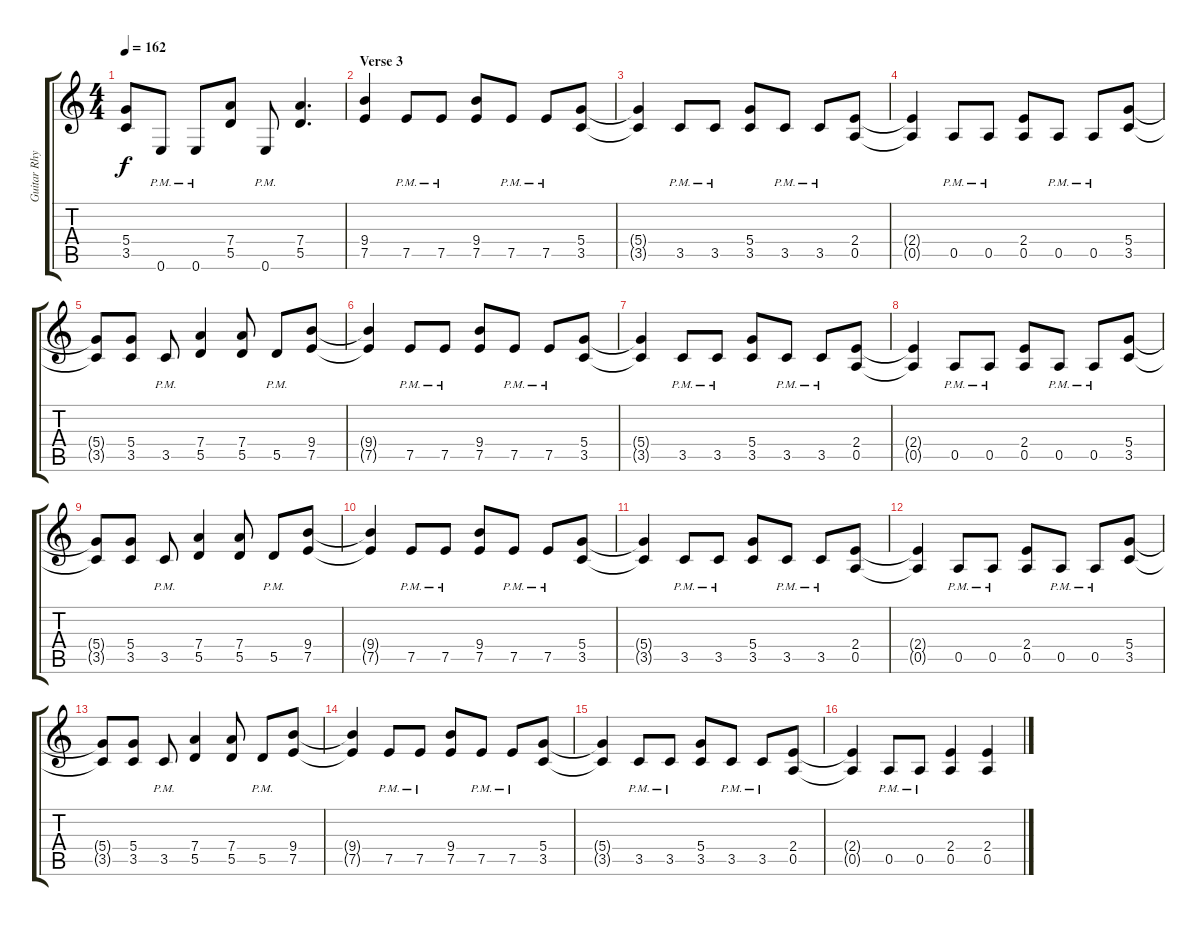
\track ("Guitar Rhythm" "Guitar Rhy") {instrument distortionguitar}
\staff {score tabs}
\tuning (E4 B3 G3 D3 A2 E2) {hide}
\ts (4 4)
\tempo 162
\clef g2
\ks c
(5.4 3.5).8{dy f} 0.6{pm}.8 0.6{pm}.8 (7.4 5.5).8 0.6{pm}.8 (7.4 5.5).4{d} |
\section ("" "Verse 3")
(9.4 7.5).4 7.5{pm}.8 7.5{pm}.8 (9.4 7.5).8 7.5{pm}.8 7.5{pm}.8 (5.4 3.5).8 |
(5.4{t} 3.5{t}).4 3.5{pm}.8 3.5{pm}.8 (5.4 3.5).8 3.5{pm}.8 3.5{pm}.8 (2.4 0.5).8 |
(2.4{t} 0.5{t}).4 0.5{pm}.8 0.5{pm}.8 (2.4 0.5).8 0.5{pm}.8 0.5{pm}.8 (5.4 3.5).8 |
(5.4{t} 3.5{t}).8 (5.4 3.5).8 3.5{pm}.8 (7.4 5.5).4 (7.4 5.5).8 5.5{pm}.8 (9.4 7.5).8 |
(9.4{t} 7.5{t}).4 7.5{pm}.8 7.5{pm}.8 (9.4 7.5).8 7.5{pm}.8 7.5{pm}.8 (5.4 3.5).8 |
(5.4{t} 3.5{t}).4 3.5{pm}.8 3.5{pm}.8 (5.4 3.5).8 3.5{pm}.8 3.5{pm}.8 (2.4 0.5).8 |
(2.4{t} 0.5{t}).4 0.5{pm}.8 0.5{pm}.8 (2.4 0.5).8 0.5{pm}.8 0.5{pm}.8 (5.4 3.5).8 |
(5.4{t} 3.5{t}).8 (5.4 3.5).8 3.5{pm}.8 (7.4 5.5).4 (7.4 5.5).8 5.5{pm}.8 (9.4 7.5).8 |
(9.4{t} 7.5{t}).4 7.5{pm}.8 7.5{pm}.8 (9.4 7.5).8 7.5{pm}.8 7.5{pm}.8 (5.4 3.5).8 |
(5.4{t} 3.5{t}).4 3.5{pm}.8 3.5{pm}.8 (5.4 3.5).8 3.5{pm}.8 3.5{pm}.8 (2.4 0.5).8 |
(2.4{t} 0.5{t}).4 0.5{pm}.8 0.5{pm}.8 (2.4 0.5).8 0.5{pm}.8 0.5{pm}.8 (5.4 3.5).8 |
(5.4{t} 3.5{t}).8 (5.4 3.5).8 3.5{pm}.8 (7.4 5.5).4 (7.4 5.5).8 5.5{pm}.8 (9.4 7.5).8 |
(9.4{t} 7.5{t}).4 7.5{pm}.8 7.5{pm}.8 (9.4 7.5).8 7.5{pm}.8 7.5{pm}.8 (5.4 3.5).8 |
(5.4{t} 3.5{t}).4 3.5{pm}.8 3.5{pm}.8 (5.4 3.5).8 3.5{pm}.8 3.5{pm}.8 (2.4 0.5).8 |
(2.4{t} 0.5{t}).4 0.5{pm}.8 0.5{pm}.8 (2.4 0.5).4 (2.4 0.5).4
